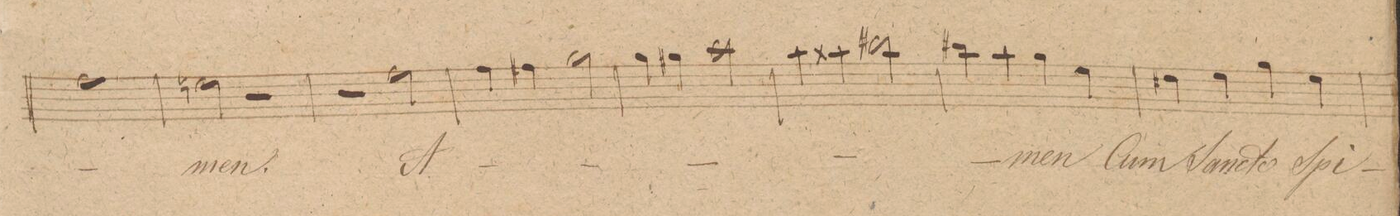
**kern	**text	**dynam
*I"Canto.	*	*
*clefC1	*	*
*k[f#c#g#]	*	*
*met(c|)	*	*
*M2/2	*	*
1dd	.	.
=235	=235	=235
2ccn\	-men	.
2r	.	.
=236	=236	=236
2r	.	.
2dd\	A-	.
=237	=237	=237
4dd\	.	.
4dd#X\	.	.
2ee\	.	.
=238	=238	=238
4ee\	.	.
4ee#X\	.	.
2ff#\	.	.
=239	=239	=239
4ff#\	.	.
4ff##X\	.	.
2gg#X\	.	.
=240	=240	=240
4gg#X\	.	.
4ff#\	.	.
4ee\	-men	.
4cc#\	Cum	.
=241	=241	=241
4b#X\	San-	.
4cc#\	-cto	.
4ee\	Spi-	.
4cc#\	-ri-	.
=242	=242	=242
*-	*-	*-
